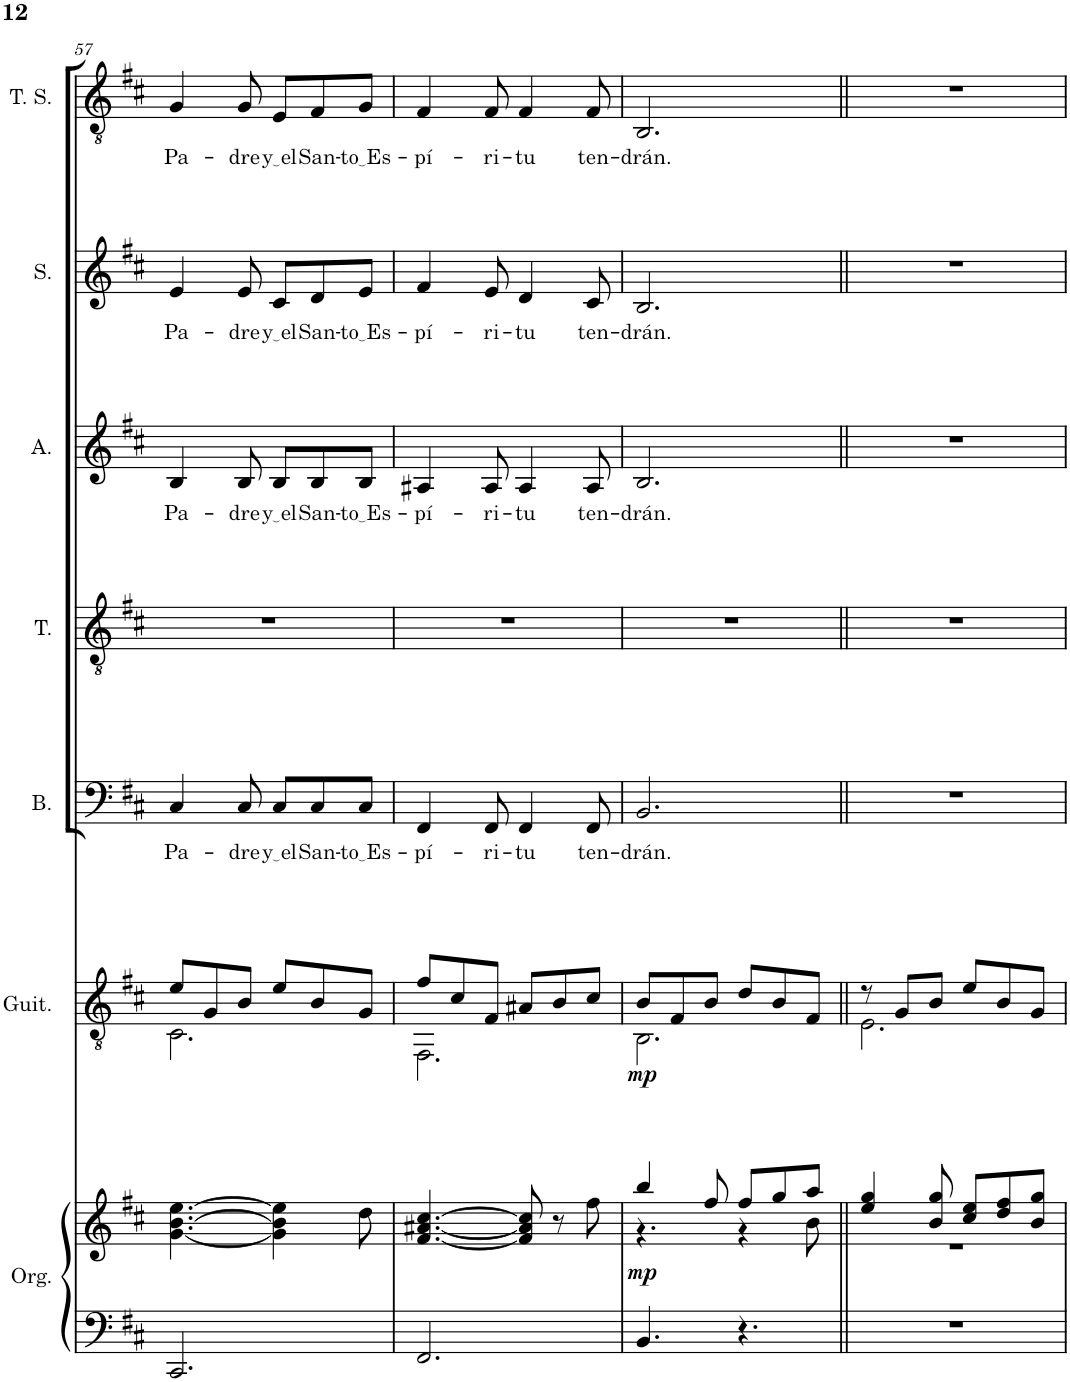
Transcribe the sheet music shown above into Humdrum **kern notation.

**kern	**kern	**dynam	**kern	**dynam	**kern	**text	**kern	**kern	**text	**kern	**text	**kern	**text
*part7	*part7	*part7	*part6	*part6	*part5	*part5	*part4	*part3	*part3	*part2	*part2	*part1	*part1
*staff8	*staff7	*staff7/8	*staff6	*staff6	*staff5	*staff5	*staff4	*staff3	*staff3	*staff2	*staff2	*staff1	*staff1
*I"Órgano	*	*	*I"Guitarra acústica	*	*I"Bajo	*	*I"Tenor	*I"Alto	*	*I"Soprano	*	*I"Tenor Solista	*
*	*	*	*I'Guit.	*	*I'B.	*	*I'T.	*I'A.	*	*I'S.	*	*I'T. S.	*
!!LO:PB:g=z
*clefF4	*clefG2	*	*clefGv2	*	*clefF4	*	*clefGv2	*clefG2	*	*clefG2	*	*clefGv2	*
*k[f#c#]	*k[f#c#]	*	*k[f#c#]	*	*k[f#c#]	*	*k[f#c#]	*k[f#c#]	*	*k[f#c#]	*	*k[f#c#]	*
*M6/8	*M6/8	*	*M6/8	*	*M6/8	*	*M6/8	*M6/8	*	*M6/8	*	*M6/8	*
=57	=57	=57	=57	=57	=57	=57	=57	=57	=57	=57	=57	=57	=57
*	*	*	*^	*	*	*	*	*	*	*	*	*	*
!	!	!	!	!	!	!	!LO:LY:b	!	!	!LO:LY:b	!	!LO:LY:b	!	!LO:LY:b
2.CC#/	[4.g\ [4.b\ [4.ee\	.	8e/L	2.C#\	.	4C#/	Pa-	2.r	4B/	Pa-	4e/	Pa-	4G/	Pa-
.	.	.	8G/	.	.	.	.	.	.	.	.	.	.	.
!	!	!	!	!	!	!	!LO:LY:b	!	!	!LO:LY:b	!	!LO:LY:b	!	!LO:LY:b
.	.	.	8B/J	.	.	8C#/	-dre	.	8B/	-dre	8e/	-dre	8G/	-dre
!	!	!	!	!	!	!	!LO:LY:b	!	!	!LO:LY:b	!	!LO:LY:b	!	!LO:LY:b
.	4g\] 4b\] 4ee\]	.	8e/L	.	.	8C#/L	y el	.	8B/L	y el	8c#/L	y el	8E/L	y el
!	!	!	!	!	!	!	!LO:LY:b	!	!	!LO:LY:b	!	!LO:LY:b	!	!LO:LY:b
.	.	.	8B/	.	.	8C#/	San-	.	8B/	San-	8d/	San-	8F#/	San-
!	!	!	!	!	!	!	!LO:LY:b	!	!	!LO:LY:b	!	!LO:LY:b	!	!LO:LY:b
.	8dd\	.	8G/J	.	.	8C#/J	to Es	.	8B/J	to Es	8e/J	to Es	8G/J	to Es
=58	=58	=58	=58	=58	=58	=58	=58	=58	=58	=58	=58	=58	=58	=58
!	!	!	!	!	!	!	!LO:LY:b	!	!	!LO:LY:b	!	!LO:LY:b	!	!LO:LY:b
2.FF#/	[4.f#/ [4.a#X/ [4.cc#/	.	8f#/L	2.FF#\	.	4FF#/	-pí-	2.r	4A#X/	-pí-	4f#/	-pí-	4F#/	-pí-
.	.	.	8c#/	.	.	.	.	.	.	.	.	.	.	.
!	!	!	!	!	!	!	!LO:LY:b	!	!	!LO:LY:b	!	!LO:LY:b	!	!LO:LY:b
.	.	.	8F#/J	.	.	8FF#/	-ri-	.	8A#/	-ri-	8e/	-ri-	8F#/	-ri-
!	!	!	!	!	!	!	!LO:LY:b	!	!	!LO:LY:b	!	!LO:LY:b	!	!LO:LY:b
.	8f#/] 8a#/] 8cc#/]	.	8A#X/L	.	.	4FF#/	-tu	.	4A#/	-tu	4d/	-tu	4F#/	-tu
.	8r	.	8B/	.	.	.	.	.	.	.	.	.	.	.
!	!	!	!	!	!	!	!LO:LY:b	!	!	!LO:LY:b	!	!LO:LY:b	!	!LO:LY:b
.	8ff#\	.	8c#/J	.	.	8FF#/	ten-	.	8A#/	ten-	8c#/	ten-	8F#/	ten-
=59	=59	=59	=59	=59	=59	=59	=59	=59	=59	=59	=59	=59	=59	=59
*	*^	*	*	*	*	*	*	*	*	*	*	*	*	*
!	!	!	!LO:DY:b	!	!	!LO:DY:b	!	!LO:LY:b	!	!	!LO:LY:b	!	!LO:LY:b	!	!LO:LY:b
4.BB/	4bb/	4.r	mp	8B/L	2.BB\	mp	2.BB/	-drán.	2.r	2.B/	-drán.	2.B/	-drán.	2.BB/	-drán.
.	.	.	.	8F#/	.	.	.	.	.	.	.	.	.	.	.
.	8ff#/	.	.	8B/J	.	.	.	.	.	.	.	.	.	.	.
4.r	8ff#/L	4r	.	8d/L	.	.	.	.	.	.	.	.	.	.	.
.	8gg/	.	.	8B/	.	.	.	.	.	.	.	.	.	.	.
.	8aa/J	8b\	.	8F#/J	.	.	.	.	.	.	.	.	.	.	.
=60||	=60||	=60||	=60||	=60||	=60||	=60||	=60||	=60||	=60||	=60||	=60||	=60||	=60||	=60||	=60||
2.r	4ee/ 4gg/	2.r	.	8r	2.E\	.	2.r	.	2.r	2.r	.	2.r	.	2.r	.
.	.	.	.	8G/L	.	.	.	.	.	.	.	.	.	.	.
.	8b/ 8gg/	.	.	8B/J	.	.	.	.	.	.	.	.	.	.	.
.	8cc#/ 8ee/L	.	.	8e/L	.	.	.	.	.	.	.	.	.	.	.
.	8dd/ 8ff#/	.	.	8B/	.	.	.	.	.	.	.	.	.	.	.
.	8b/ 8gg/J	.	.	8G/J	.	.	.	.	.	.	.	.	.	.	.
*	*v	*v	*	*	*	*	*	*	*	*	*	*	*	*	*
*	*	*	*v	*v	*	*	*	*	*	*	*	*	*	*
=	=	=	=	=	=	=	=	=	=	=	=	=	=
*-	*-	*-	*-	*-	*-	*-	*-	*-	*-	*-	*-	*-	*-
